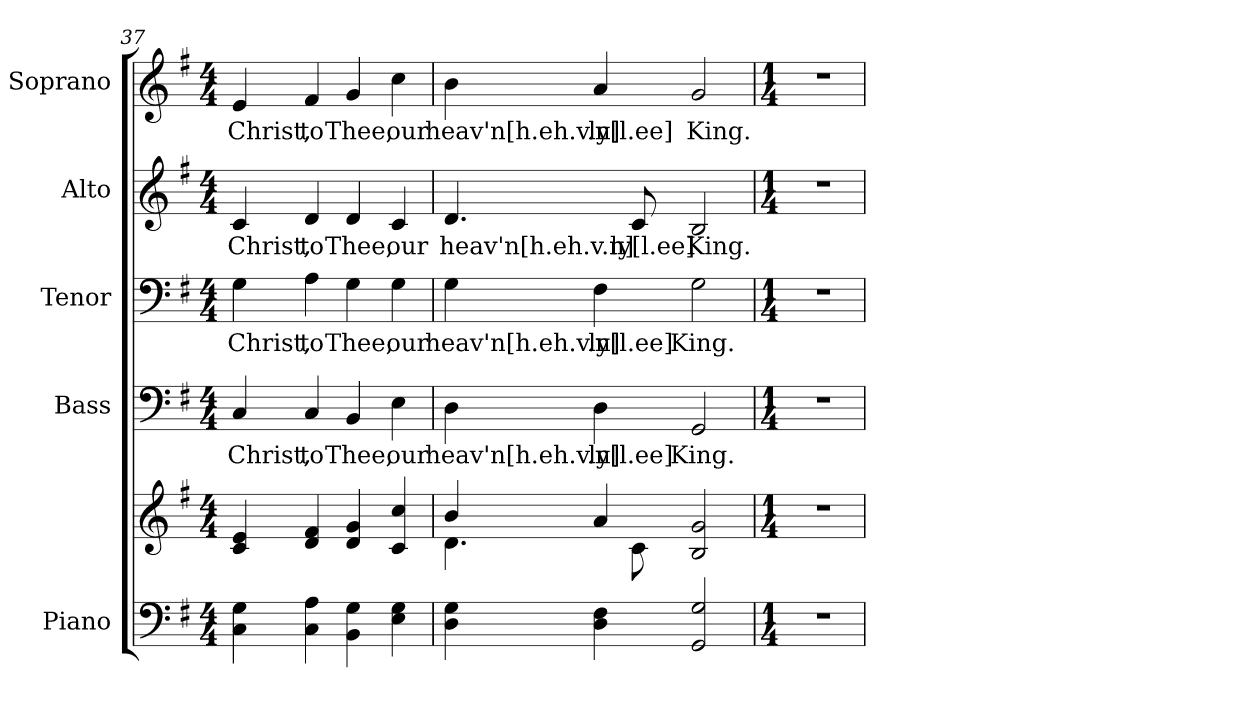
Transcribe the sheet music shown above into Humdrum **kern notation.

**kern	**kern	**kern	**text	**kern	**text	**kern	**text	**kern	**text
*part5	*part5	*part4	*part4	*part3	*part3	*part2	*part2	*part1	*part1
*staff6	*staff5	*staff4	*staff4	*staff3	*staff3	*staff2	*staff2	*staff1	*staff1
*I"Piano	*	*I"Bass	*	*I"Tenor	*	*I"Alto	*	*I"Soprano	*
*I'Pno.	*	*I'B.	*	*I'T.	*	*I'A.	*	*I'S.	*
!!LO:PB:g=z
*clefF4	*clefG2	*clefF4	*	*clefF4	*	*clefG2	*	*clefG2	*
*k[f#]	*k[f#]	*k[f#]	*	*k[f#]	*	*k[f#]	*	*k[f#]	*
*G:	*G:	*G:	*	*G:	*	*G:	*	*G:	*
*M4/4	*M4/4	*M4/4	*	*M4/4	*	*M4/4	*	*M4/4	*
=37	=37	=37	=37	=37	=37	=37	=37	=37	=37
!	!	!	!LO:LY:b:color=#000000	!	!	!	!	!	!
!	!	!	!	!	!LO:LY:b:color=#000000	!	!	!	!
!	!	!	!	!	!	!	!LO:LY:b:color=#000000	!	!
!	!	!	!	!	!	!	!	!	!LO:LY:b:color=#000000
4Ci\ 4Gi	4ci/ 4ei	4Ci/	Christ,	4Gi\	Christ,	4ci/	Christ,	4ei/	Christ,
!	!	!	!LO:LY:b:color=#000000	!	!	!	!	!	!
!	!	!	!	!	!LO:LY:b:color=#000000	!	!	!	!
!	!	!	!	!	!	!	!LO:LY:b:color=#000000	!	!
!	!	!	!	!	!	!	!	!	!LO:LY:b:color=#000000
4Ci\ 4Ai	4di/ 4f#i	4Ci/	to	4Ai\	to	4di/	to	4f#i/	to
!	!	!	!LO:LY:b:color=#000000	!	!	!	!	!	!
!	!	!	!	!	!LO:LY:b:color=#000000	!	!	!	!
!	!	!	!	!	!	!	!LO:LY:b:color=#000000	!	!
!	!	!	!	!	!	!	!	!	!LO:LY:b:color=#000000
4BBi\ 4Gi	4di/ 4gi	4BBi/	Thee,	4Gi\	Thee,	4di/	Thee,	4gi/	Thee,
!	!	!	!LO:LY:b:color=#000000	!	!	!	!	!	!
!	!	!	!	!	!LO:LY:b:color=#000000	!	!	!	!
!	!	!	!	!	!	!	!LO:LY:b:color=#000000	!	!
!	!	!	!	!	!	!	!	!	!LO:LY:b:color=#000000
4Ei\ 4Gi	4ci/ 4cci	4Ei\	our	4Gi\	our	4ci/	our	4cci\	our
=38	=38	=38	=38	=38	=38	=38	=38	=38	=38
*	*^	*	*	*	*	*	*	*	*
!	!	!	!	!LO:LY:b:color=#000000	!	!	!	!	!	!
!	!	!	!	!	!	!LO:LY:b:color=#000000	!	!	!	!
!	!	!	!	!	!	!	!	!LO:LY:b:color=#000000	!	!
!	!	!	!	!	!	!	!	!	!	!LO:LY:b:color=#000000
4Di\ 4Gi	4bi/	4.di\	4Di\	heav'n[h.eh.v.n]	4Gi\	heav'n[h.eh.v.n]	4.di/	heav'n[h.eh.v.n]	4bi\	heav'n[h.eh.v.n]
!	!	!	!	!LO:LY:b:color=#000000	!	!	!	!	!	!
!	!	!	!	!	!	!LO:LY:b:color=#000000	!	!	!	!
!	!	!	!	!	!	!	!	!	!	!LO:LY:b:color=#000000
4Di\ 4F#i	4ai/	.	4Di\	ly[l.ee]	4F#i\	ly[l.ee]	.	.	4ai/	ly[l.ee]
!	!	!	!	!	!	!	!	!LO:LY:b:color=#000000	!	!
.	.	8ci\	.	.	.	.	8ci/	ly[l.ee]	.	.
!	!	!	!	!LO:LY:b:color=#000000	!	!	!	!	!	!
!	!	!	!	!	!	!LO:LY:b:color=#000000	!	!	!	!
!	!	!	!	!	!	!	!	!LO:LY:b:color=#000000	!	!
!	!	!	!	!	!	!	!	!	!	!LO:LY:b:color=#000000
2GGi/ 2Gi	2Bi/ 2gi	2ryy	2GGi/	King.	2Gi\	King.	2Bi/	King.	2gi/	King.
*	*v	*v	*	*	*	*	*	*	*	*
=39	=39	=39	=39	=39	=39	=39	=39	=39	=39
*M1/4	*M1/4	*M1/4	*	*M1/4	*	*M1/4	*	*M1/4	*
*	*^	*	*	*	*	*	*	*	*
!LO:N:vis=1	!LO:N:vis=1	!	!LO:N:vis=1	!	!LO:N:vis=1	!	!LO:N:vis=1	!	!LO:N:vis=1	!
*	*v	*v	*	*	*	*	*	*	*	*
4r	4r	4r	.	4r	.	4r	.	4r	.
=	=	=	=	=	=	=	=	=	=
*-	*-	*-	*-	*-	*-	*-	*-	*-	*-
